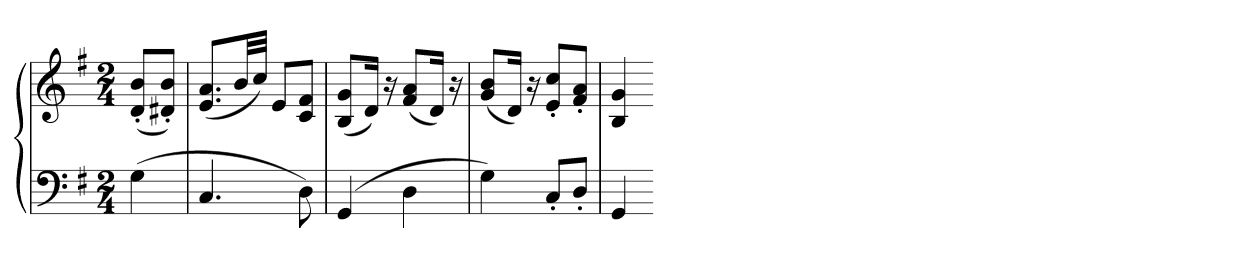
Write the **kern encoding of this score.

**kern	**kern
*part1	*part1
*staff2	*staff1
*clefF4	*clefG2
*k[f#]	*k[f#]
*G:	*G:
*M2/4	*M2/4
=	=
(4G	(8d' 8b'L
.	8d#X' 8b'J)
=13	=13
4.C	(8.e 8.aL
.	32bLL
.	32ccJJJ)
.	8eL
8D)	8c 8f#J
=14	=14
(4GG	(8B 8gL
.	16dJk)
.	16r
4D	(8f# 8aL
.	16dJk)
.	16r
=15	=15
4G)	(8g 8bL
.	16dJk)
.	16r
8C'L	8e' 8cc'L
8D'J	8f#' 8a'J
=16	=16
4GG	4B 4g
=-	=-
*-	*-
